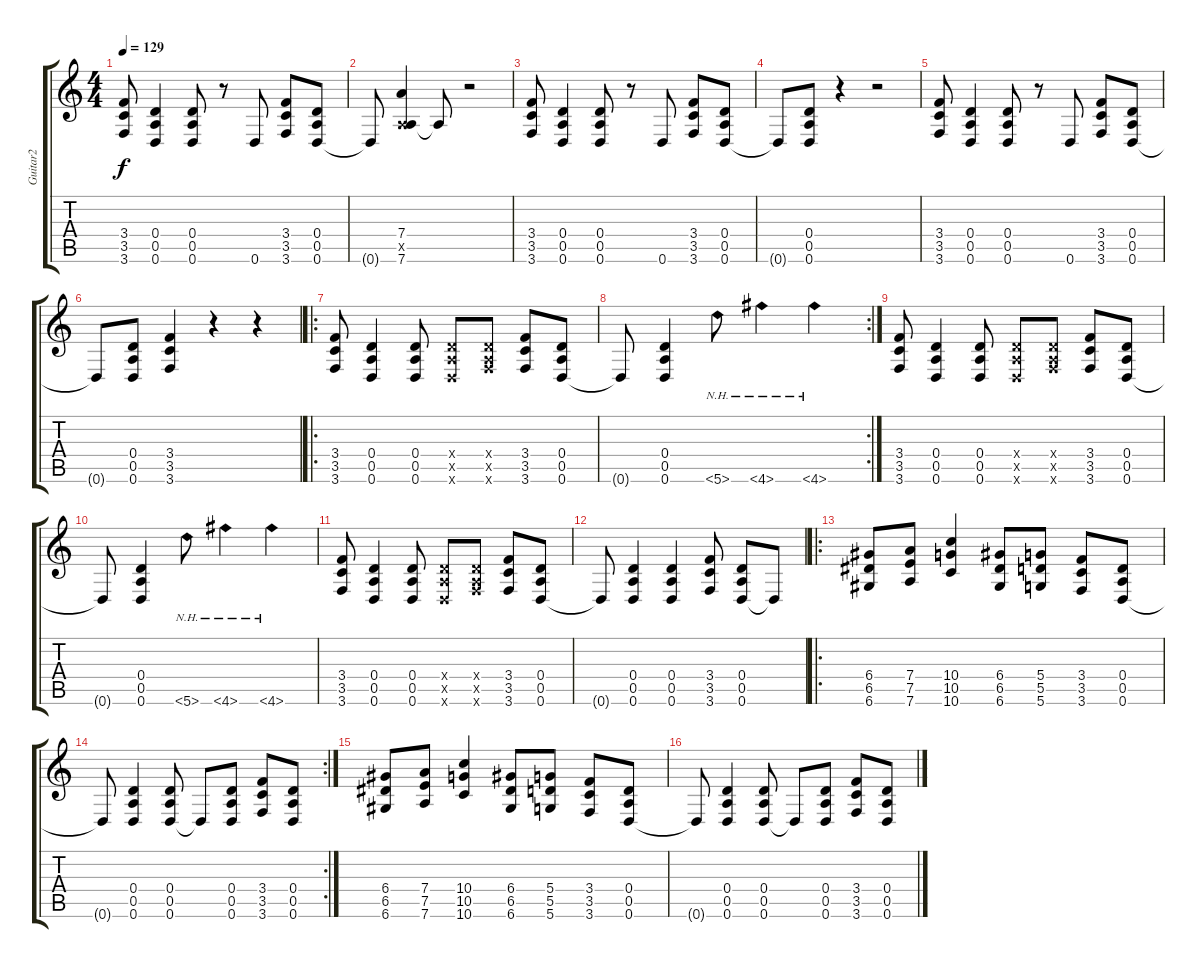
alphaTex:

\track ("Guitar2" "Guitar2") {instrument distortionguitar}
\staff {score tabs}
\tuning (E4 B3 G3 D3 A2 D2) {hide}
\ts (4 4)
\tempo 129
\clef g2
\ks c
(3.4 3.5 3.6).8{dy f} (0.4 0.5 0.6).4 (0.4 0.5 0.6).8 r.8 0.6.8 (3.4 3.5 3.6).8 (0.4 0.5 0.6).8 |
0.6{t}.8 (7.4 0.5{x} 7.6).4 7.6{t}.8 r.2 |
(3.4 3.5 3.6).8 (0.4 0.5 0.6).4 (0.4 0.5 0.6).8 r.8 0.6.8 (3.4 3.5 3.6).8 (0.4 0.5 0.6).8 |
0.6{t}.8 (0.4 0.5 0.6).8 r.4 r.2 |
(3.4 3.5 3.6).8 (0.4 0.5 0.6).4 (0.4 0.5 0.6).8 r.8 0.6.8 (3.4 3.5 3.6).8 (0.4 0.5 0.6).8 |
0.6{t}.8 (0.4 0.5 0.6).8 (3.4 3.5 3.6).4 r.4 r.4 |
\ro
(3.4 3.5 3.6).8 (0.4 0.5 0.6).4 (0.4 0.5 0.6).8 (0.4{x} 0.5{x} 0.6{x}).8 (0.4{x} 0.5{x} 3.6{x}).8 (3.4 3.5 3.6).8 (0.4 0.5 0.6).8 |
\rc 2
0.6{t}.8 (0.4 0.5 0.6).4 5.6{nh}.8 4.6{nh}.4 4.6{nh}.4 |
(3.4 3.5 3.6).8 (0.4 0.5 0.6).4 (0.4 0.5 0.6).8 (0.4{x} 0.5{x} 0.6{x}).8 (0.4{x} 0.5{x} 3.6{x}).8 (3.4 3.5 3.6).8 (0.4 0.5 0.6).8 |
0.6{t}.8 (0.4 0.5 0.6).4 5.6{nh}.8 4.6{nh}.4 4.6{nh}.4 |
(3.4 3.5 3.6).8 (0.4 0.5 0.6).4 (0.4 0.5 0.6).8 (0.4{x} 0.5{x} 0.6{x}).8 (0.4{x} 0.5{x} 3.6{x}).8 (3.4 3.5 3.6).8 (0.4 0.5 0.6).8 |
0.6{t}.8 (0.4 0.5 0.6).4 (0.4 0.5 0.6).4 (3.4 3.5 3.6).8 (0.4 0.5 0.6).8 0.6{t}.8 |
\ro
(6.4 6.5 6.6).8 (7.4 7.5 7.6).8 (10.4 10.5 10.6).4 (6.4 6.5 6.6).8 (5.4 5.5 5.6).8 (3.4 3.5 3.6).8 (0.4 0.5 0.6).8 |
\rc 2
0.6{t}.8 (0.4 0.5 0.6).4 (0.4 0.5 0.6).8 0.6{t}.8 (0.4 0.5 0.6).8 (3.4 3.5 3.6).8 (0.4 0.5 0.6).8 |
(6.4 6.5 6.6).8 (7.4 7.5 7.6).8 (10.4 10.5 10.6).4 (6.4 6.5 6.6).8 (5.4 5.5 5.6).8 (3.4 3.5 3.6).8 (0.4 0.5 0.6).8 |
0.6{t}.8 (0.4 0.5 0.6).4 (0.4 0.5 0.6).8 0.6{t}.8 (0.4 0.5 0.6).8 (3.4 3.5 3.6).8 (0.4 0.5 0.6).8
